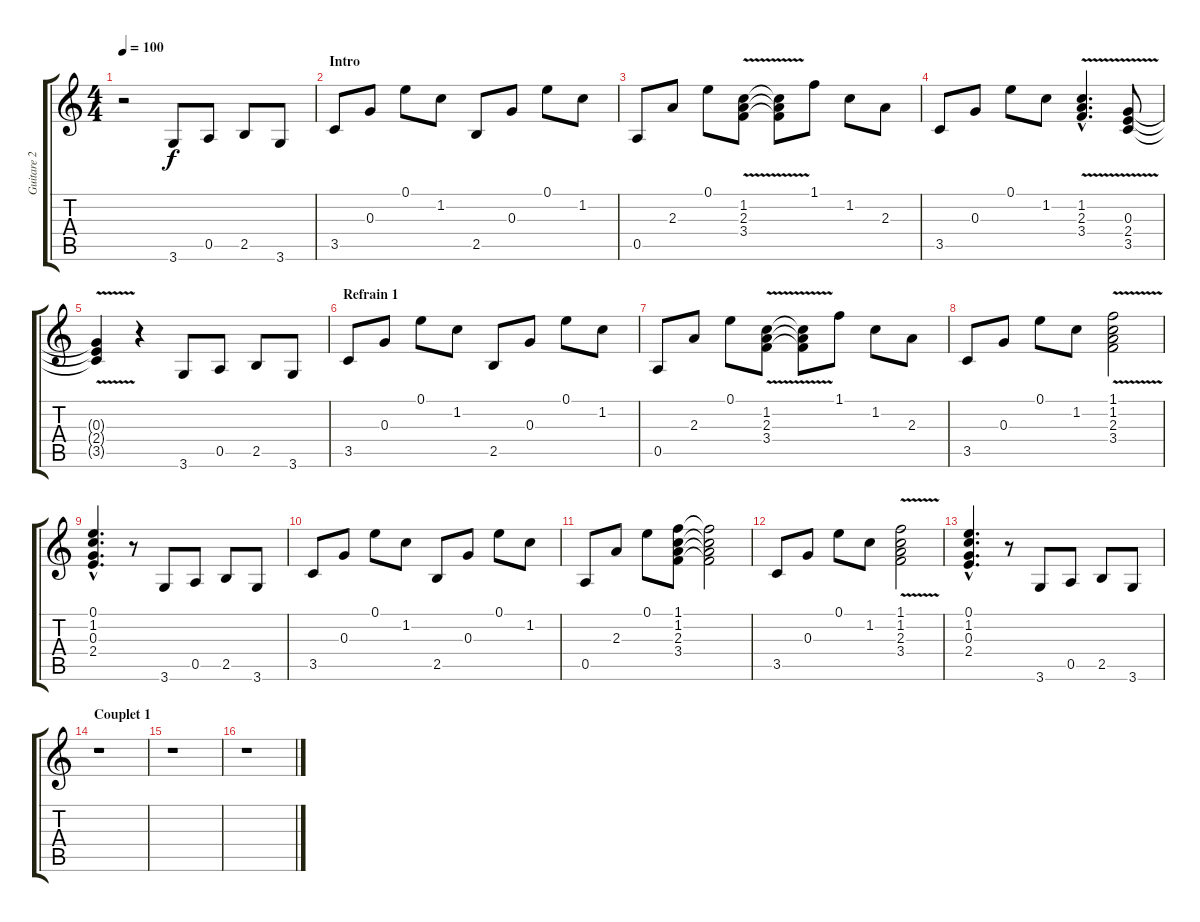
\track ("Guitare 2" "Guitare 2") {instrument electricguitarjazz}
\staff {score tabs}
\tuning (E4 B3 G3 D3 A2 E2) {hide}
\ts (4 4)
\tempo 100
\clef g2
\ks c
r.2{dy f instrument electricguitarjazz} 3.6.8 0.5.8 2.5.8 3.6.8 |
\section ("" "Intro")
3.5.8 0.3.8 0.1.8 1.2.8 2.5.8 0.3.8 0.1.8 1.2.8 |
0.5.8 2.3.8 0.1.8 (1.2{v} 2.3 3.4).8 (1.2{t} 2.3{t} 3.4{t}).8 1.1.8 1.2.8 2.3.8 |
3.5.8 0.3.8 0.1.8 1.2.8 (1.2{v hac} 2.3{hac} 3.4{hac}).4{d} (0.3{v} 2.4 3.5).8 |
(0.3{t} 2.4{t} 3.5{t}).4 r.4 3.6.8 0.5.8 2.5.8 3.6.8 |
\section ("" "Refrain 1")
3.5.8 0.3.8 0.1.8 1.2.8 2.5.8 0.3.8 0.1.8 1.2.8 |
0.5.8 2.3.8 0.1.8 (1.2 2.3 3.4{v}).8 (1.2{t} 2.3{t} 3.4{t}).8 1.1.8 1.2.8 2.3.8 |
3.5.8 0.3.8 0.1.8 1.2.8 (1.1 1.2 2.3 3.4{v}).2 |
(0.1{hac} 1.2{hac} 0.3{hac} 2.4{hac}).4{d} r.8 3.6.8 0.5.8 2.5.8 3.6.8 |
3.5.8 0.3.8 0.1.8 1.2.8 2.5.8 0.3.8 0.1.8 1.2.8 |
0.5.8 2.3.8 0.1.8 (1.1 1.2 2.3 3.4).8 (1.1{t} 1.2{t} 2.3{t} 3.4{t}).2 |
3.5.8 0.3.8 0.1.8 1.2.8 (1.1 1.2 2.3 3.4{v}).2 |
(0.1{hac} 1.2{hac} 0.3{hac} 2.4{hac}).4{d} r.8 3.6.8 0.5.8 2.5.8 3.6.8 |
\section ("" "Couplet 1")
r.1 |
r.1 |
r.1
